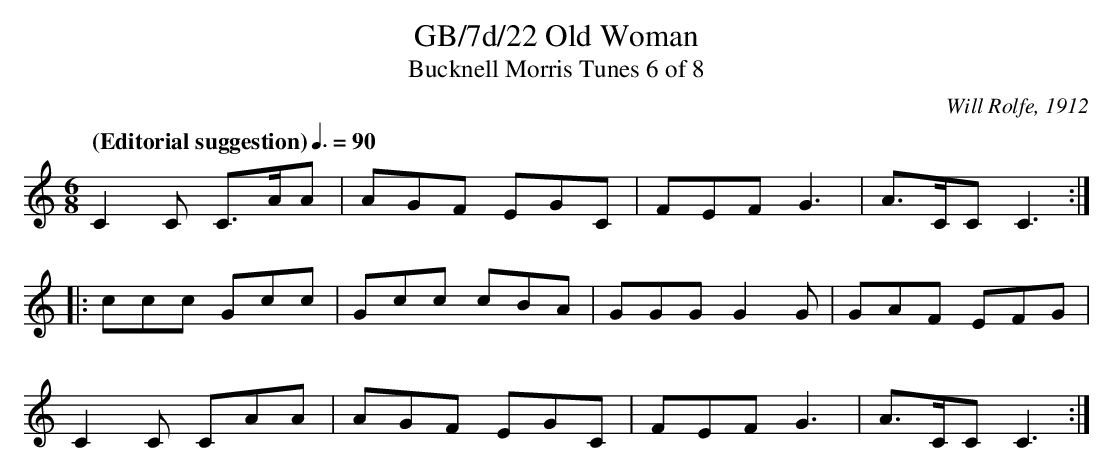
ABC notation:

X:1
T:GB/7d/22 Old Woman
T:Bucknell Morris Tunes 6 of 8
C:Will Rolfe, 1912
L:1/8
M:6/8
Q:"(Editorial suggestion)" 3/8=90
K:C
C2 C C>AA | AGF EGC | FEF G3 | A>CC C3 :|
|: ccc Gcc | Gcc cBA | GGG G2 G | GAF EFG |
C2 C CAA | AGF EGC | FEF G3 | A>CC C3 :|
